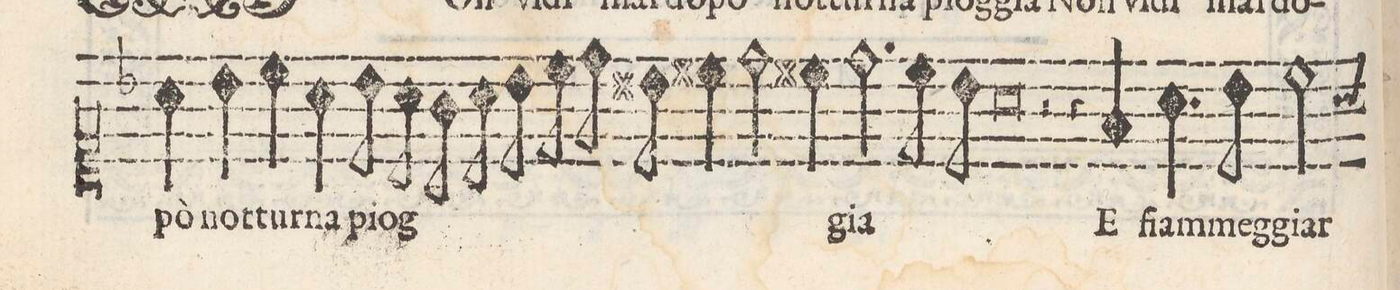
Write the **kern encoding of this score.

**kern	**text
*I"CANTO	*
*clefC1	*
*k[b-]	*
*met(C)	*
*M2/1	*
4a\	-pò
4b-\	not-
4cc\	-tur-
4a\	-na
=5-	=5-
8b-\	piog-
8a\	.
8g\	.
8a\	.
8b-\	.
8cc\	.
8dd\	.
8bn\	.
4cc#X\	.
2dd\	.
4cc#X\	.
=6-	=6-
2.dd\	-gia
8ccny\	.
8b-y\	.
0a	.
=7-	=7-
2r	.
4r	.
4f/	E
=8-	=8-
4.a\	fiam-
8b-\	-meg-
2cc\	-giar
*-	*-
